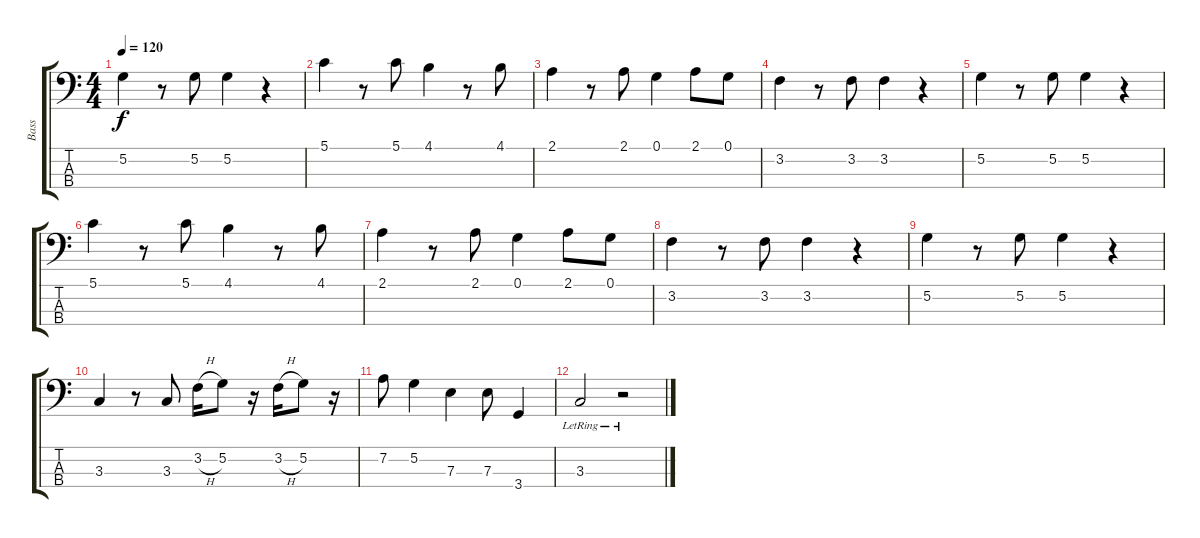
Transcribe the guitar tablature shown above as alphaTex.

\track ("Bass" "Bass") {instrument electricbasspick}
\staff {score tabs}
\tuning (G2 D2 A1 E1) {hide}
\ts (4 4)
\tempo 120
\clef f4
\ks c
5.2.4{dy f} r.8 5.2.8 5.2.4 r.4 |
5.1.4 r.8 5.1.8 4.1.4 r.8 4.1.8 |
2.1.4 r.8 2.1.8 0.1.4 2.1.8 0.1.8 |
3.2.4 r.8 3.2.8 3.2.4 r.4 |
5.2.4 r.8 5.2.8 5.2.4 r.4 |
5.1.4 r.8 5.1.8 4.1.4 r.8 4.1.8 |
2.1.4 r.8 2.1.8 0.1.4 2.1.8 0.1.8 |
3.2.4 r.8 3.2.8 3.2.4 r.4 |
5.2.4 r.8 5.2.8 5.2.4 r.4 |
3.3.4 r.8 3.3.8 3.2{h}.16 5.2.8 r.16 3.2{h}.16 5.2.8 r.16 |
7.2.8{volume 10} 5.2.4{volume 10} 7.3.4 7.3.8 3.4.4 |
3.3{lr}.2 r.2
